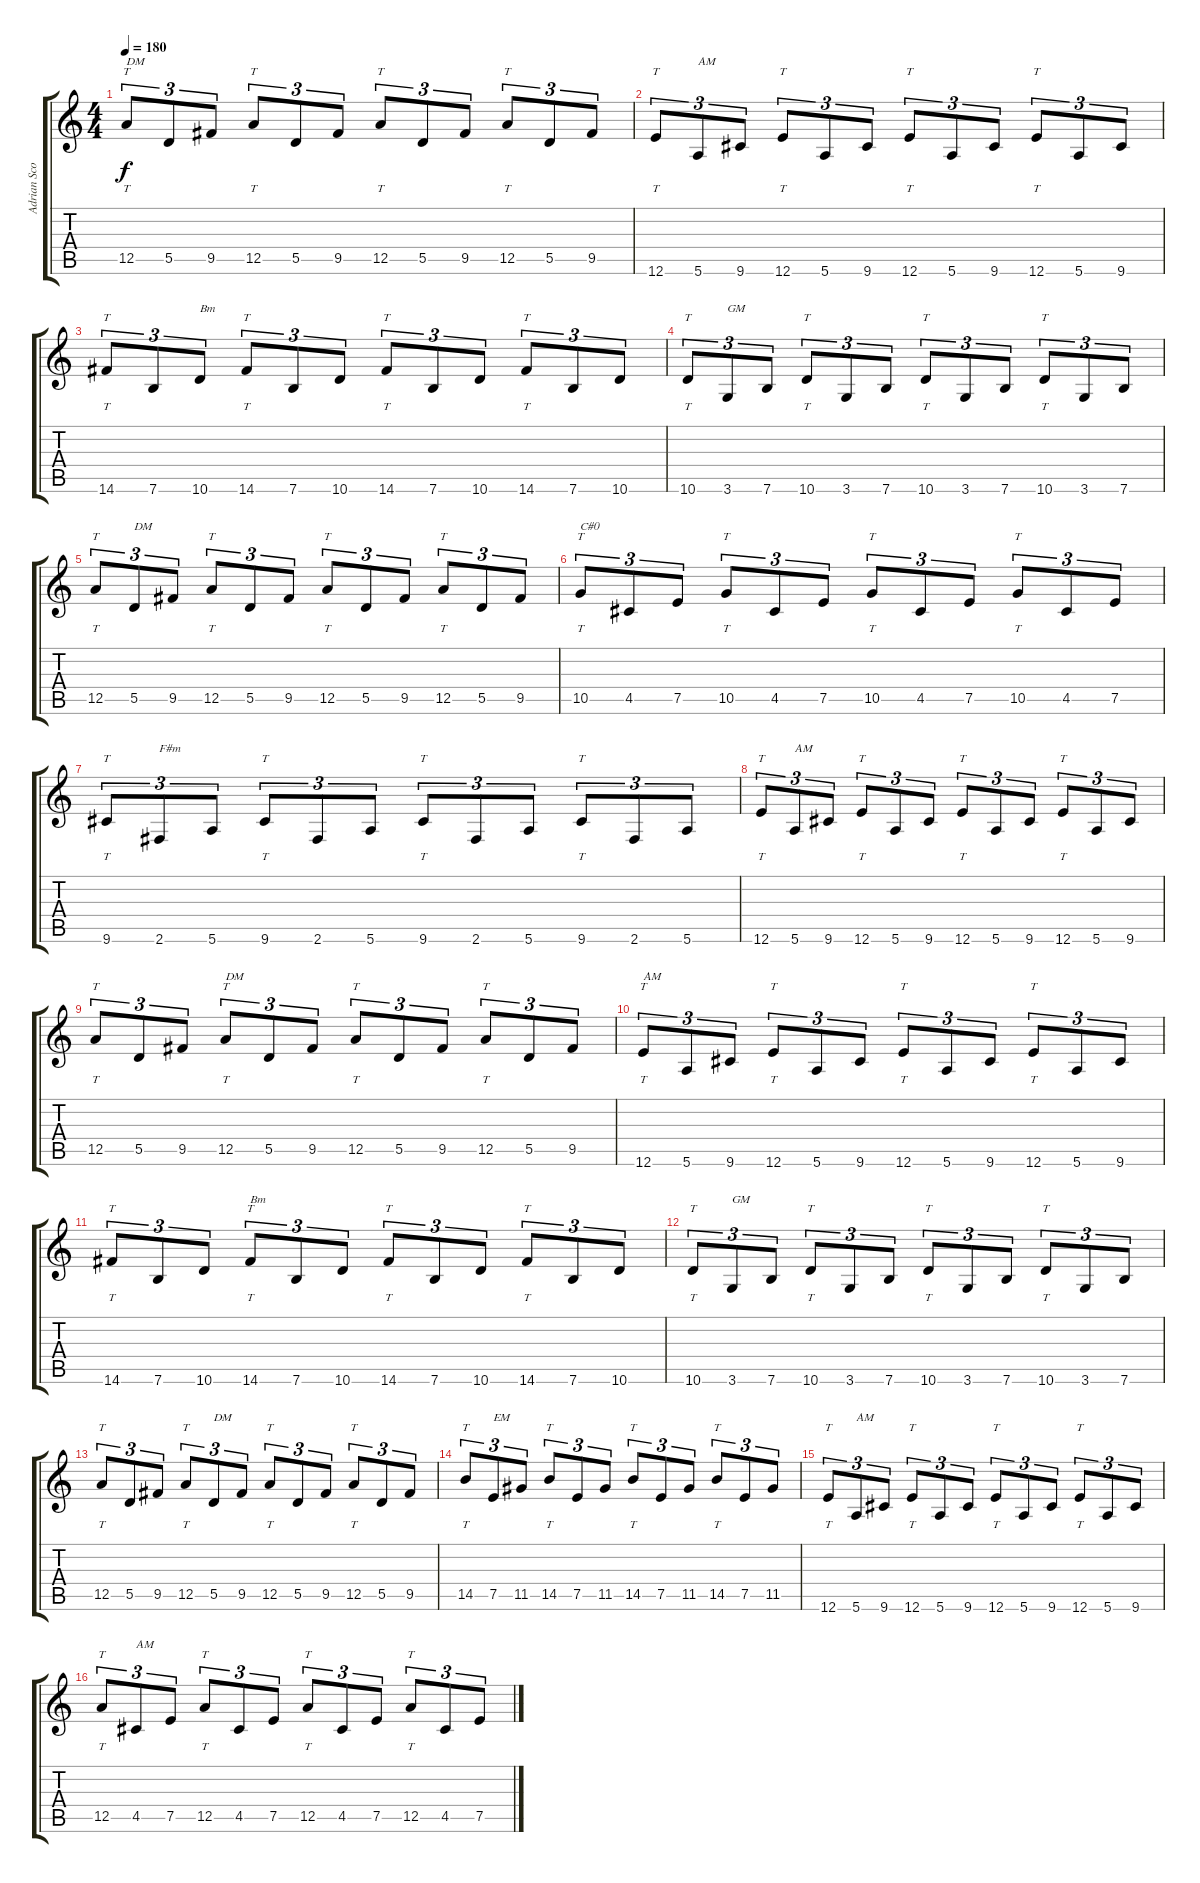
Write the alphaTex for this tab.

\track ("Adrian Scoppettone 1" "Adrian Sco") {instrument overdrivenguitar}
\staff {score tabs}
\tuning (E4 B3 G3 D3 A2 E2) {hide}
\ts (4 4)
\tempo 180
\clef g2
\ks c
12.5.8{tt tu (3 2) txt "DM" dy f instrument overdrivenguitar} 5.5.8{tu (3 2)} 9.5.8{tu (3 2)} 12.5.8{tt tu (3 2)} 5.5.8{tu (3 2)} 9.5.8{tu (3 2)} 12.5.8{tt tu (3 2)} 5.5.8{tu (3 2)} 9.5.8{tu (3 2)} 12.5.8{tt tu (3 2)} 5.5.8{tu (3 2)} 9.5.8{tu (3 2)} |
12.6.8{tt tu (3 2)} 5.6.8{tu (3 2) txt "AM"} 9.6.8{tu (3 2)} 12.6.8{tt tu (3 2)} 5.6.8{tu (3 2)} 9.6.8{tu (3 2)} 12.6.8{tt tu (3 2)} 5.6.8{tu (3 2)} 9.6.8{tu (3 2)} 12.6.8{tt tu (3 2)} 5.6.8{tu (3 2)} 9.6.8{tu (3 2)} |
14.6.8{tt tu (3 2)} 7.6.8{tu (3 2)} 10.6.8{tu (3 2) txt "Bm"} 14.6.8{tt tu (3 2)} 7.6.8{tu (3 2)} 10.6.8{tu (3 2)} 14.6.8{tt tu (3 2)} 7.6.8{tu (3 2)} 10.6.8{tu (3 2)} 14.6.8{tt tu (3 2)} 7.6.8{tu (3 2)} 10.6.8{tu (3 2)} |
10.6.8{tt tu (3 2)} 3.6.8{tu (3 2) txt "GM"} 7.6.8{tu (3 2)} 10.6.8{tt tu (3 2)} 3.6.8{tu (3 2)} 7.6.8{tu (3 2)} 10.6.8{tt tu (3 2)} 3.6.8{tu (3 2)} 7.6.8{tu (3 2)} 10.6.8{tt tu (3 2)} 3.6.8{tu (3 2)} 7.6.8{tu (3 2)} |
12.5.8{tt tu (3 2)} 5.5.8{tu (3 2) txt "DM"} 9.5.8{tu (3 2)} 12.5.8{tt tu (3 2)} 5.5.8{tu (3 2)} 9.5.8{tu (3 2)} 12.5.8{tt tu (3 2)} 5.5.8{tu (3 2)} 9.5.8{tu (3 2)} 12.5.8{tt tu (3 2)} 5.5.8{tu (3 2)} 9.5.8{tu (3 2)} |
10.5.8{tt tu (3 2) txt "C#0"} 4.5.8{tu (3 2)} 7.5.8{tu (3 2)} 10.5.8{tt tu (3 2)} 4.5.8{tu (3 2)} 7.5.8{tu (3 2)} 10.5.8{tt tu (3 2)} 4.5.8{tu (3 2)} 7.5.8{tu (3 2)} 10.5.8{tt tu (3 2)} 4.5.8{tu (3 2)} 7.5.8{tu (3 2)} |
9.6.8{tt tu (3 2)} 2.6.8{tu (3 2) txt "F#m"} 5.6.8{tu (3 2)} 9.6.8{tt tu (3 2)} 2.6.8{tu (3 2)} 5.6.8{tu (3 2)} 9.6.8{tt tu (3 2)} 2.6.8{tu (3 2)} 5.6.8{tu (3 2)} 9.6.8{tt tu (3 2)} 2.6.8{tu (3 2)} 5.6.8{tu (3 2)} |
12.6.8{tt tu (3 2)} 5.6.8{tu (3 2) txt "AM"} 9.6.8{tu (3 2)} 12.6.8{tt tu (3 2)} 5.6.8{tu (3 2)} 9.6.8{tu (3 2)} 12.6.8{tt tu (3 2)} 5.6.8{tu (3 2)} 9.6.8{tu (3 2)} 12.6.8{tt tu (3 2)} 5.6.8{tu (3 2)} 9.6.8{tu (3 2)} |
12.5.8{tt tu (3 2)} 5.5.8{tu (3 2)} 9.5.8{tu (3 2)} 12.5.8{tt tu (3 2) txt "DM"} 5.5.8{tu (3 2)} 9.5.8{tu (3 2)} 12.5.8{tt tu (3 2)} 5.5.8{tu (3 2)} 9.5.8{tu (3 2)} 12.5.8{tt tu (3 2)} 5.5.8{tu (3 2)} 9.5.8{tu (3 2)} |
12.6.8{tt tu (3 2) txt "AM"} 5.6.8{tu (3 2)} 9.6.8{tu (3 2)} 12.6.8{tt tu (3 2)} 5.6.8{tu (3 2)} 9.6.8{tu (3 2)} 12.6.8{tt tu (3 2)} 5.6.8{tu (3 2)} 9.6.8{tu (3 2)} 12.6.8{tt tu (3 2)} 5.6.8{tu (3 2)} 9.6.8{tu (3 2)} |
14.6.8{tt tu (3 2)} 7.6.8{tu (3 2)} 10.6.8{tu (3 2)} 14.6.8{tt tu (3 2) txt "Bm"} 7.6.8{tu (3 2)} 10.6.8{tu (3 2)} 14.6.8{tt tu (3 2)} 7.6.8{tu (3 2)} 10.6.8{tu (3 2)} 14.6.8{tt tu (3 2)} 7.6.8{tu (3 2)} 10.6.8{tu (3 2)} |
10.6.8{tt tu (3 2)} 3.6.8{tu (3 2) txt "GM"} 7.6.8{tu (3 2)} 10.6.8{tt tu (3 2)} 3.6.8{tu (3 2)} 7.6.8{tu (3 2)} 10.6.8{tt tu (3 2)} 3.6.8{tu (3 2)} 7.6.8{tu (3 2)} 10.6.8{tt tu (3 2)} 3.6.8{tu (3 2)} 7.6.8{tu (3 2)} |
12.5.8{tt tu (3 2)} 5.5.8{tu (3 2)} 9.5.8{tu (3 2)} 12.5.8{tt tu (3 2)} 5.5.8{tu (3 2) txt "DM"} 9.5.8{tu (3 2)} 12.5.8{tt tu (3 2)} 5.5.8{tu (3 2)} 9.5.8{tu (3 2)} 12.5.8{tt tu (3 2)} 5.5.8{tu (3 2)} 9.5.8{tu (3 2)} |
14.5.8{tt tu (3 2)} 7.5.8{tu (3 2) txt "EM"} 11.5.8{tu (3 2)} 14.5.8{tt tu (3 2)} 7.5.8{tu (3 2)} 11.5.8{tu (3 2)} 14.5.8{tt tu (3 2)} 7.5.8{tu (3 2)} 11.5.8{tu (3 2)} 14.5.8{tt tu (3 2)} 7.5.8{tu (3 2)} 11.5.8{tu (3 2)} |
12.6.8{tt tu (3 2)} 5.6.8{tu (3 2) txt "AM"} 9.6.8{tu (3 2)} 12.6.8{tt tu (3 2)} 5.6.8{tu (3 2)} 9.6.8{tu (3 2)} 12.6.8{tt tu (3 2)} 5.6.8{tu (3 2)} 9.6.8{tu (3 2)} 12.6.8{tt tu (3 2)} 5.6.8{tu (3 2)} 9.6.8{tu (3 2)} |
12.5.8{tt tu (3 2)} 4.5.8{tu (3 2) txt "AM"} 7.5.8{tu (3 2)} 12.5.8{tt tu (3 2)} 4.5.8{tu (3 2)} 7.5.8{tu (3 2)} 12.5.8{tt tu (3 2)} 4.5.8{tu (3 2)} 7.5.8{tu (3 2)} 12.5.8{tt tu (3 2)} 4.5.8{tu (3 2)} 7.5.8{tu (3 2)}
